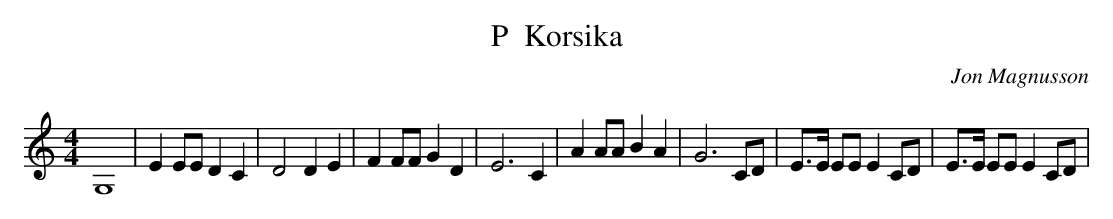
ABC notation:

X:1
T:P  Korsika
C:Jon Magnusson
M:4/4
L:1/16
K:C
G,16|E4E2E2 D4C4| D8 D4E4| F4F2F2 G4D4| E12C4|A4A2A2 B4A4| G12 C2D2 |E3E E2E2 E4 C2D2|E3E E2E2 E4 C2D2|
